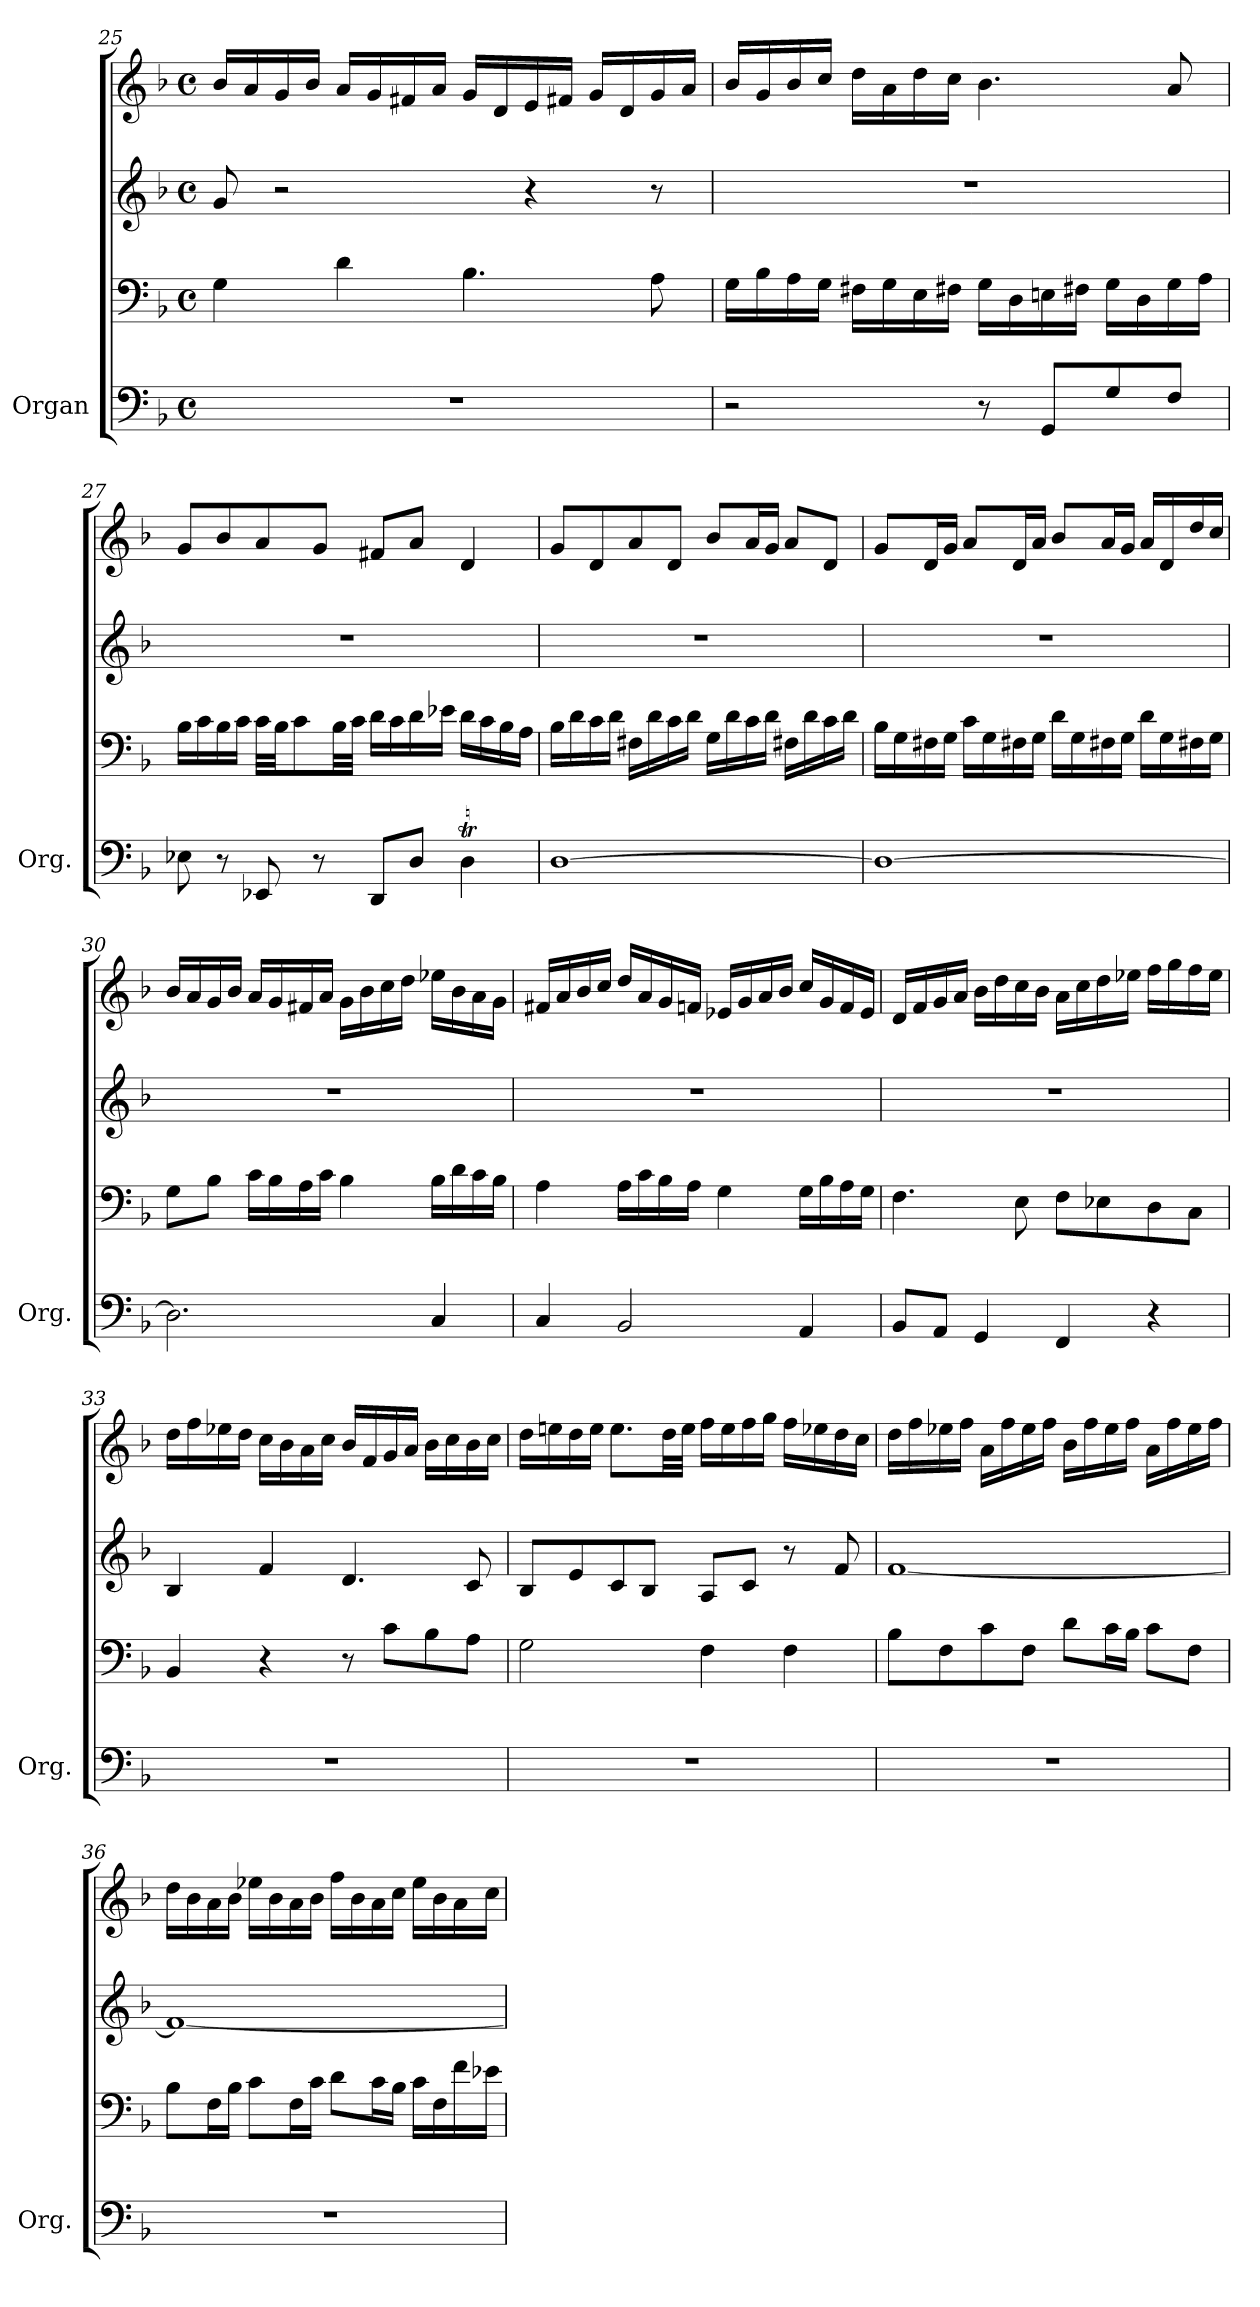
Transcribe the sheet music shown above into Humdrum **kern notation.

**kern	**kern	**kern	**kern
*part1	*part1	*part1	*part1
*staff4	*staff3	*staff2	*staff1
*I"Organ	*	*	*
*I'Org.	*	*	*
!!LO:LB:g=z
*clefF4	*clefF4	*clefG2	*clefG2
*k[b-]	*k[b-]	*k[b-]	*k[b-]
*M4/4	*M4/4	*M4/4	*M4/4
*met(c)	*met(c)	*met(c)	*met(c)
=25	=25	=25	=25
1r	4G\	8g/	16b-/LL
.	.	.	16a/
.	.	2r	16g/
.	.	.	16b-/JJ
.	4d\	.	16a/LL
.	.	.	16g/
.	.	.	16f#X/
.	.	.	16a/JJ
.	4.B-\	.	16g/LL
.	.	.	16d/
.	.	4r	16e/
.	.	.	16f#X/JJ
.	.	.	16g/LL
.	.	.	16d/
.	8A\	8r	16g/
.	.	.	16a/JJ
=26	=26	=26	=26
2r	16G\LL	1r	16b-/LL
.	16B-\	.	16g/
.	16A\	.	16b-/
.	16G\JJ	.	16cc/JJ
.	16F#X\LL	.	16dd\LL
.	16G\	.	16a\
.	16E\	.	16dd\
.	16F#X\JJ	.	16cc\JJ
8r	16G\LL	.	4.b-\
.	16D\	.	.
8GG/L	16En\	.	.
.	16F#X\JJ	.	.
8G/	16G\LL	.	.
.	16D\	.	.
8F/J	16G\	.	8a/
.	16A\JJ	.	.
!!LO:PB:g=z
=27	=27	=27	=27
8E-X\	16B-\LL	1r	8g/L
.	16c\	.	.
8r	16B-\	.	8b-/
.	16c\JJ	.	.
8EE-X/	32c\LLL	.	8a/
.	32B-\JJ	.	.
.	8c\	.	.
8r	.	.	8g/J
.	32B-\LL	.	.
.	32c\JJJ	.	.
8DD/L	16d\LL	.	8f#X/L
.	16c\	.	.
8D/J	16d\	.	8a/J
.	16e-X\JJ	.	.
4DT\	16d\LL	.	4d/
.	16c\	.	.
.	16B-\	.	.
.	16A\JJ	.	.
=28	=28	=28	=28
[1D	16B-\LL	1r	8g/L
.	16d\	.	.
.	16c\	.	8d/
.	16d\JJ	.	.
.	16F#X\LL	.	8a/
.	16d\	.	.
.	16c\	.	8d/J
.	16d\JJ	.	.
.	16G\LL	.	8b-/L
.	16d\	.	.
.	16c\	.	16a/L
.	16d\JJ	.	16g/JJ
.	16F#X\LL	.	8a/L
.	16d\	.	.
.	16c\	.	8d/J
.	16d\JJ	.	.
!!LO:LB:g=z
=29	=29	=29	=29
1D_	16B-\LL	1r	8g/L
.	16G\	.	.
.	16F#X\	.	16d/L
.	16G\JJ	.	16g/JJ
.	16c\LL	.	8a/L
.	16G\	.	.
.	16F#X\	.	16d/L
.	16G\JJ	.	16a/JJ
.	16d\LL	.	8b-/L
.	16G\	.	.
.	16F#X\	.	16a/L
.	16G\JJ	.	16g/JJ
.	16d\LL	.	16a/LL
.	16G\	.	16d/
.	16F#X\	.	16dd/
.	16G\JJ	.	16cc/JJ
=30	=30	=30	=30
2.D\]	8G\L	1r	16b-/LL
.	.	.	16a/
.	8B-\J	.	16g/
.	.	.	16b-/JJ
.	16c\LL	.	16a/LL
.	16B-\	.	16g/
.	16A\	.	16f#X/
.	16c\JJ	.	16a/JJ
.	4B-\	.	16g\LL
.	.	.	16b-\
.	.	.	16cc\
.	.	.	16dd\JJ
4C/	16B-\LL	.	16ee-X\LL
.	16d\	.	16b-\
.	16c\	.	16a\
.	16B-\JJ	.	16g\JJ
!!LO:LB:g=z
=31	=31	=31	=31
4C/	4A\	1r	16f#X/LL
.	.	.	16a/
.	.	.	16b-/
.	.	.	16cc/JJ
2BB-/	16A\LL	.	16dd/LL
.	16c\	.	16a/
.	16B-\	.	16g/
.	16A\JJ	.	16fn/JJ
.	4G\	.	16e-X/LL
.	.	.	16g/
.	.	.	16a/
.	.	.	16b-/JJ
4AA/	16G\LL	.	16cc/LL
.	16B-\	.	16g/
.	16A\	.	16f/
.	16G\JJ	.	16e-/JJ
=32	=32	=32	=32
8BB-/L	4.F\	1r	16d/LL
.	.	.	16f/
8AA/J	.	.	16g/
.	.	.	16a/JJ
4GG/	.	.	16b-\LL
.	.	.	16dd\
.	8E\	.	16cc\
.	.	.	16b-\JJ
4FF/	8F\L	.	16a\LL
.	.	.	16cc\
.	8E-X\	.	16dd\
.	.	.	16ee-X\JJ
4r	8D\	.	16ff\LL
.	.	.	16gg\
.	8C\J	.	16ff\
.	.	.	16ee-\JJ
!!LO:PB:g=z
=33	=33	=33	=33
1r	4BB-/	4B-/	16dd\LL
.	.	.	16ff\
.	.	.	16ee-X\
.	.	.	16dd\JJ
.	4r	4f/	16cc\LL
.	.	.	16b-\
.	.	.	16a\
.	.	.	16cc\JJ
.	8r	4.d/	16b-/LL
.	.	.	16f/
.	8c\L	.	16g/
.	.	.	16a/JJ
.	8B-\	.	16b-\LL
.	.	.	16cc\
.	8A\J	8c/	16b-\
.	.	.	16cc\JJ
=34	=34	=34	=34
1r	2G\	8B-/L	16dd\LL
.	.	.	16een\
.	.	8e/	16dd\
.	.	.	16ee\JJ
.	.	8c/	8.ee\L
.	.	8B-/J	.
.	.	.	32dd\LL
.	.	.	32ee\JJJ
.	4F\	8A/L	16ff\LL
.	.	.	16ee\
.	.	8c/J	16ff\
.	.	.	16gg\JJ
.	4F\	8r	16ff\LL
.	.	.	16ee-X\
.	.	8f/	16dd\
.	.	.	16cc\JJ
!!LO:LB:g=z
=35	=35	=35	=35
1r	8B-\L	[1f	16dd\LL
.	.	.	16ff\
.	8F\	.	16ee-X\
.	.	.	16ff\JJ
.	8c\	.	16a\LL
.	.	.	16ff\
.	8F\J	.	16ee-\
.	.	.	16ff\JJ
.	8d\L	.	16b-\LL
.	.	.	16ff\
.	16c\L	.	16ee-\
.	16B-\JJ	.	16ff\JJ
.	8c\L	.	16a\LL
.	.	.	16ff\
.	8F\J	.	16ee-\
.	.	.	16ff\JJ
=36	=36	=36	=36
1r	8B-\L	1f_	16dd\LL
.	.	.	16b-\
.	16F\L	.	16a\
.	16B-\JJ	.	16b-\JJ
.	8c\L	.	16ee-X\LL
.	.	.	16b-\
.	16F\L	.	16a\
.	16c\JJ	.	16b-\JJ
.	8d\L	.	16ff\LL
.	.	.	16b-\
.	16c\L	.	16a\
.	16B-\JJ	.	16cc\JJ
.	16c\LL	.	16ee-\LL
.	16F\	.	16b-\
.	16f\	.	16a\
.	16e-X\JJ	.	16cc\JJ
=	=	=	=
*-	*-	*-	*-
